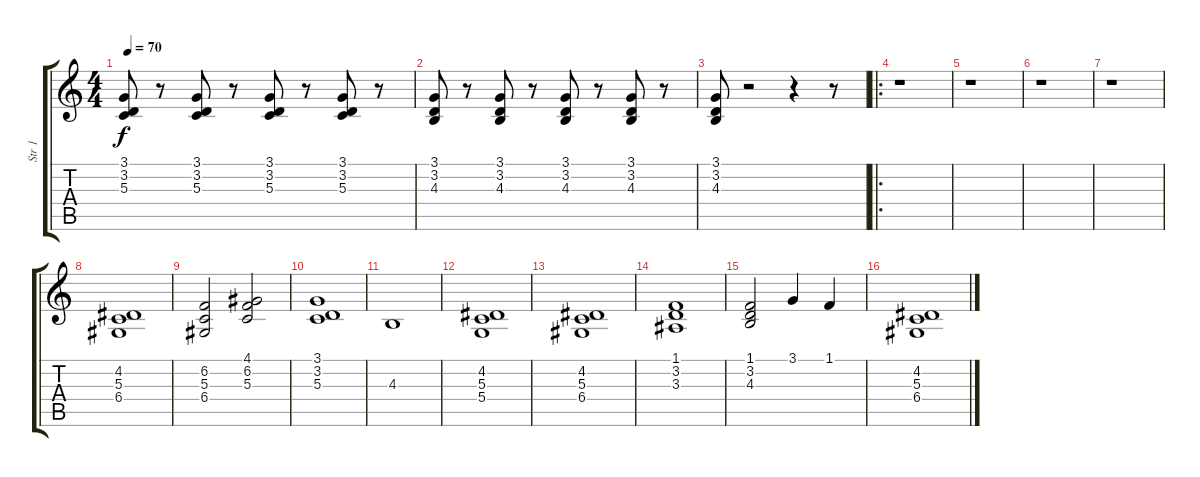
\track ("Str 1" "Str 1") {instrument stringensemble2}
\staff {score tabs}
\tuning (E4 B3 G3 D3 A2 E2) {hide}
\ts (4 4)
\tempo 70
\clef g2
\ks c
(3.1 3.2 5.3).8{dy f} r.8 (3.1 3.2 5.3).8 r.8 (3.1 3.2 5.3).8 r.8 (3.1 3.2 5.3).8 r.8 |
(3.1 3.2 4.3).8 r.8 (3.1 3.2 4.3).8 r.8 (3.1 3.2 4.3).8 r.8 (3.1 3.2 4.3).8 r.8 |
(3.1 3.2 4.3).8 r.2 r.4 r.8 |
\ro
r.1 |
r.1 |
r.1 |
r.1 |
(4.2 5.3 6.4).1 |
(6.2 5.3 6.4).2 (4.1 6.2 5.3).2 |
(3.1 3.2 5.3).1 |
4.3.1 |
(4.2 5.3 5.4).1 |
(4.2 5.3 6.4).1 |
(1.1 3.2 3.3).1 |
(1.1 3.2 4.3).2 3.1.4 1.1.4 |
(4.2 5.3 6.4).1
